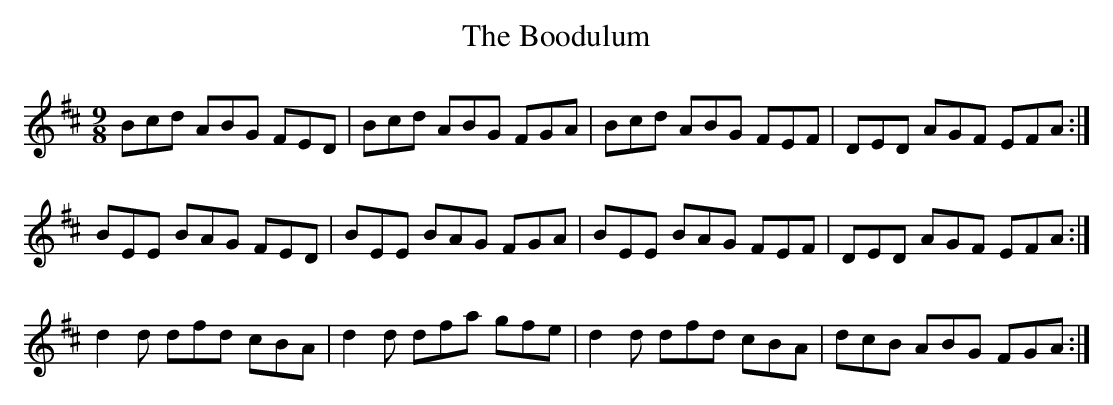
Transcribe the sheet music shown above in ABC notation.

X:1
T:The Boodulum
M:9/8
L:1/8
K:D
Bcd ABG FED|Bcd ABG FGA|Bcd ABG FEF|DED AGF EFA:|
BEE BAG FED|BEE BAG FGA|BEE BAG FEF|DED AGF EFA:|
d2 d dfd cBA|d2 d dfa gfe|d2 d dfd cBA|dcB ABG FGA:|
